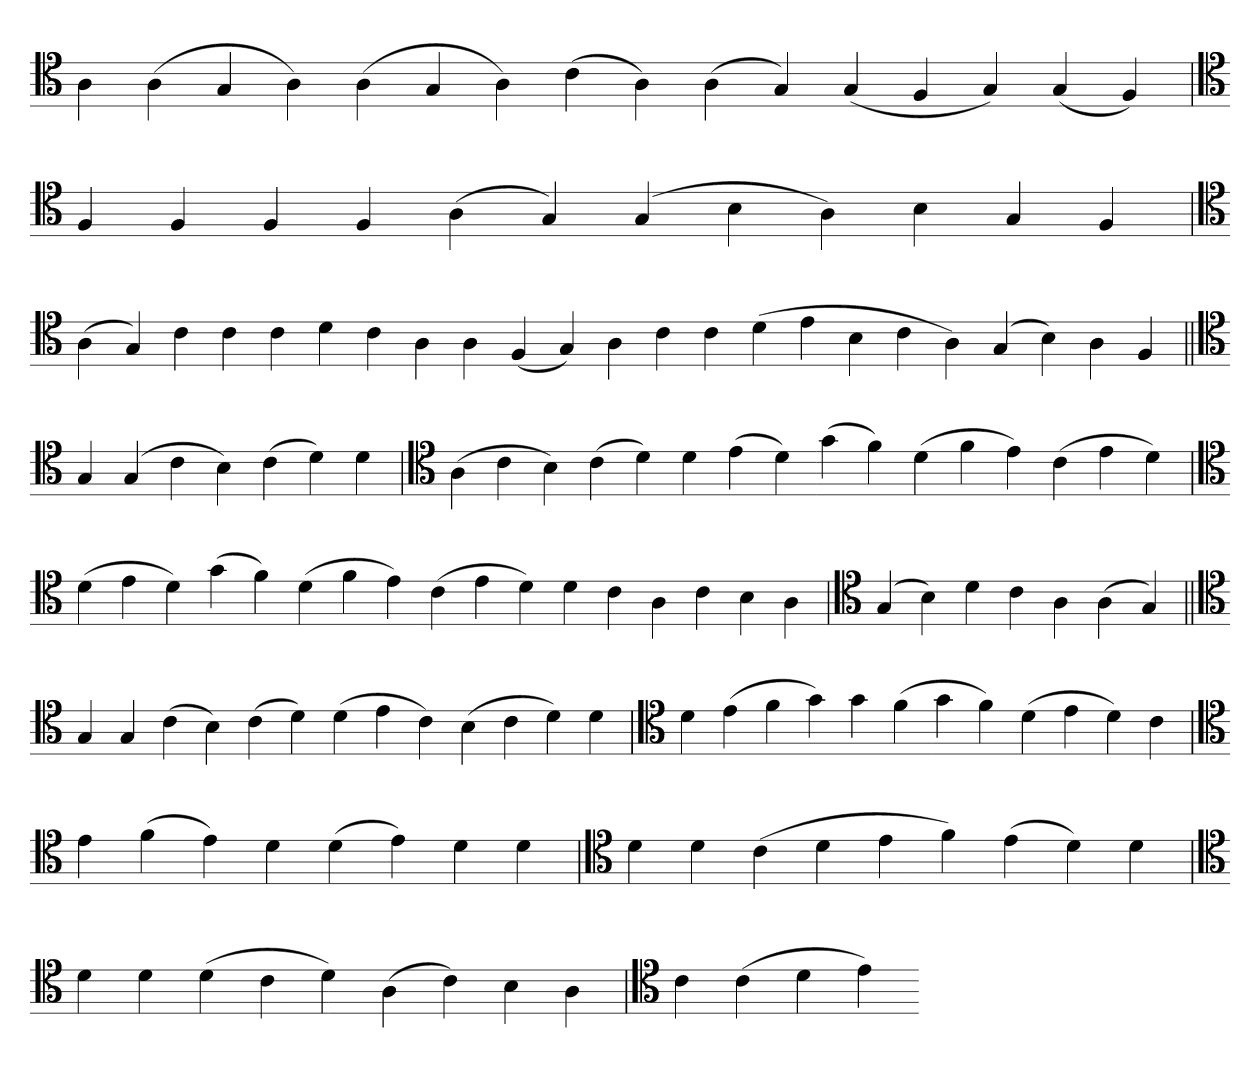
**kern
*part1
*staff1
*clefC4
=
4A
(4A
4G
4A)
(4A
4G
4A)
(4c
4A)
(4A
4G)
(4G
4F
4G)
(4G
4F)
=
*clefC4
4F
4F
4F
4F
(4A
4G)
(4G
4B
4A)
4B
4G
4F
=`
*clefC4
(4A
4G)
4c
4c
4c
4d
4c
4A
4A
(4F
4G)
4A
4c
4c
(4d
4e
4B
4c
4A)
(4G
4B)
4A
4F
=||
*clefC4
4G
(4G
4c
4B)
(4c
4d)
4d
=`
*clefC4
(4A
4c
4B)
(4c
4d)
4d
(4e
4d)
(4g
4f)
(4d
4f
4e)
(4c
4e
4d)
=`
*clefC4
(4d
4e
4d)
(4g
4f)
(4d
4f
4e)
(4c
4e
4d)
4d
4c
4A
4c
4B
4A
=`
*clefC4
(4G
4B)
4d
4c
4A
(4A
4G)
=||
*clefC4
4G
4G
(4c
4B)
(4c
4d)
(4d
4e
4c)
(4B
4c
4d)
4d
='
*clefC4
4d
(4e
4f
4g)
4g
(4f
4g
4f)
(4d
4e
4d)
4c
=
*clefC4
4e
(4f
4e)
4d
(4d
4e)
4d
4d
=`
*clefC4
4d
4d
(4c
4d
4e
4f)
(4e
4d)
4d
=
*clefC4
4d
4d
(4d
4c
4d)
(4A
4c)
4B
4A
=`
*clefC4
4c
(4c
4d
4e)
=-
*-
